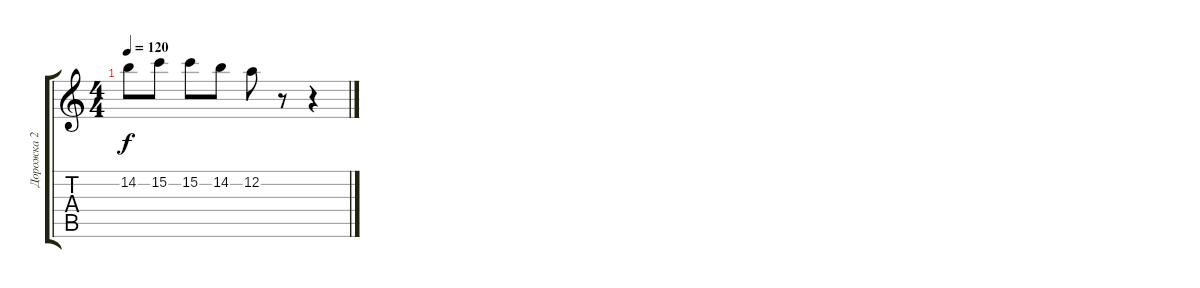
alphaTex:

\track ("Дорожка 2" "Дорожка 2") {instrument distortionguitar}
\staff {score tabs}
\tuning (D4 A3 F3 C3 G2 D2) {hide}
\ts (4 4)
\tempo 120
\clef g2
\ks c
14.2.8{dy f} 15.2.8 15.2.8 14.2.8 12.2.8 r.8 r.4
